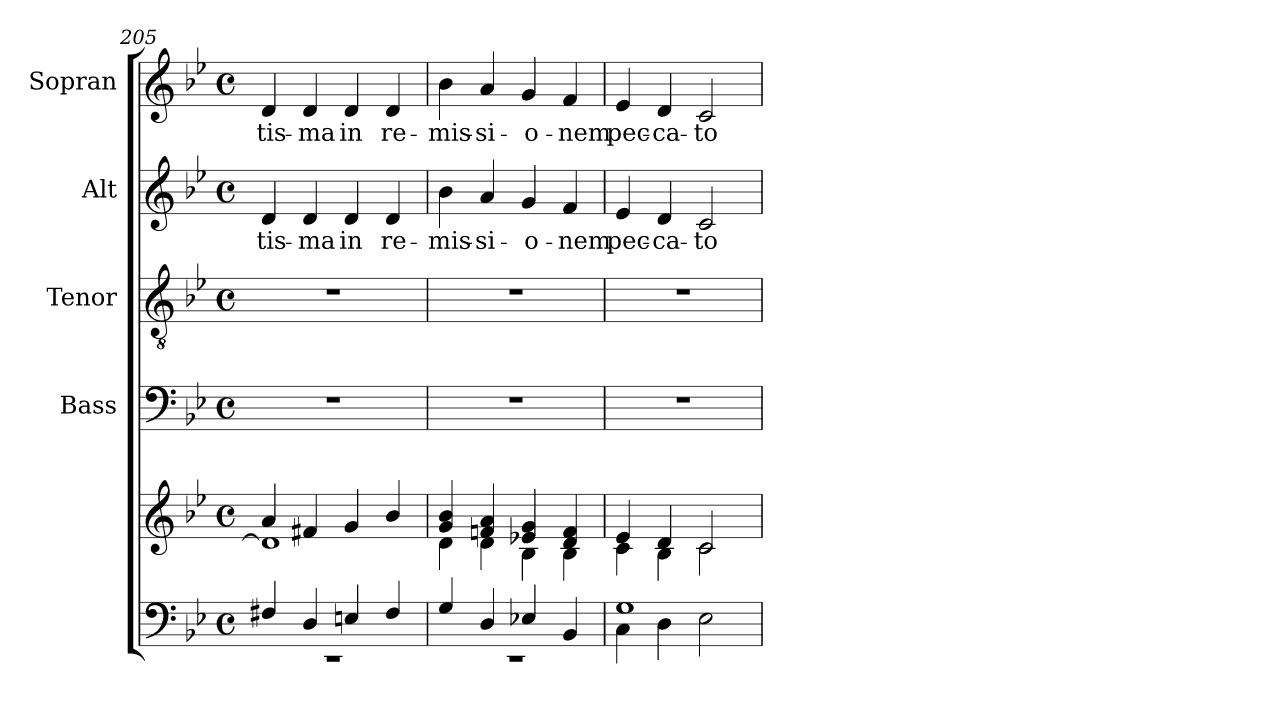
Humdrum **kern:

**kern	**kern	**kern	**kern	**kern	**text	**kern	**text
*part5	*part5	*part4	*part3	*part2	*part2	*part1	*part1
*staff6	*staff5	*staff4	*staff3	*staff2	*staff2	*staff1	*staff1
*	*	*I"Bass	*I"Tenor	*I"Alt	*	*I"Sopran	*
*	*	*I'B.	*I'T.	*I'A.	*	*I'S.	*
*clefF4	*clefG2	*clefF4	*clefGv2	*clefG2	*	*clefG2	*
*k[b-e-]	*k[b-e-]	*k[b-e-]	*k[b-e-]	*k[b-e-]	*	*k[b-e-]	*
*B-:	*B-:	*B-:	*B-:	*B-:	*	*B-:	*
*M4/4	*M4/4	*M4/4	*M4/4	*M4/4	*	*M4/4	*
*met(c)	*met(c)	*met(c)	*met(c)	*met(c)	*	*met(c)	*
=205	=205	=205	=205	=205	=205	=205	=205
*^	*^	*	*	*	*	*	*
!	!	!	!	!	!	!	!LO:LY:b	!	!LO:LY:b
4F#X/	1rEE	4a/	1d]	1r	1r	4d/	-tis-	4d/	-tis-
!	!	!	!	!	!	!	!LO:LY:b	!	!LO:LY:b
4D/	.	4f#X/	.	.	.	4d/	-ma	4d/	-ma
!	!	!	!	!	!	!	!LO:LY:b	!	!LO:LY:b
4En/	.	4g/	.	.	.	4d/	in	4d/	in
!	!	!	!	!	!	!	!LO:LY:b	!	!LO:LY:b
4F#/	.	4b-/	.	.	.	4d/	re-	4d/	re-
=206	=206	=206	=206	=206	=206	=206	=206	=206	=206
!	!	!	!	!	!	!	!LO:LY:b	!	!LO:LY:b
4G/	1rEE	4g/ 4b-/	4d\	1r	1r	4b-\	-mis-	4b-\	-mis-
!	!	!	!	!	!	!	!LO:LY:b	!	!LO:LY:b
4D/	.	4fn/ 4a/	4d\	.	.	4a/	-si-	4a/	-si-
!	!	!	!	!	!	!	!LO:LY:b	!	!LO:LY:b
4E-X/	.	4e-X/ 4g/	4B-\	.	.	4g/	-o-	4g/	-o-
!	!	!	!	!	!	!	!LO:LY:b	!	!LO:LY:b
4BB-/	.	4d/ 4f/	4B-\	.	.	4f/	-nem	4f/	-nem
=207	=207	=207	=207	=207	=207	=207	=207	=207	=207
!	!	!	!	!	!	!	!LO:LY:b	!	!LO:LY:b
1G	4C\	4e-/	4c\	1r	1r	4e-/	pec-	4e-/	pec-
!	!	!	!	!	!	!	!LO:LY:b	!	!LO:LY:b
.	4D\	4d/	4B-\	.	.	4d/	-ca-	4d/	-ca-
!	!	!	!	!	!	!	!LO:LY:b	!	!LO:LY:b
.	2E-\	2c/	2c\	.	.	2c/	-to-	2c/	-to-
*v	*v	*	*	*	*	*	*	*	*
*	*v	*v	*	*	*	*	*	*
=	=	=	=	=	=	=	=
*-	*-	*-	*-	*-	*-	*-	*-
